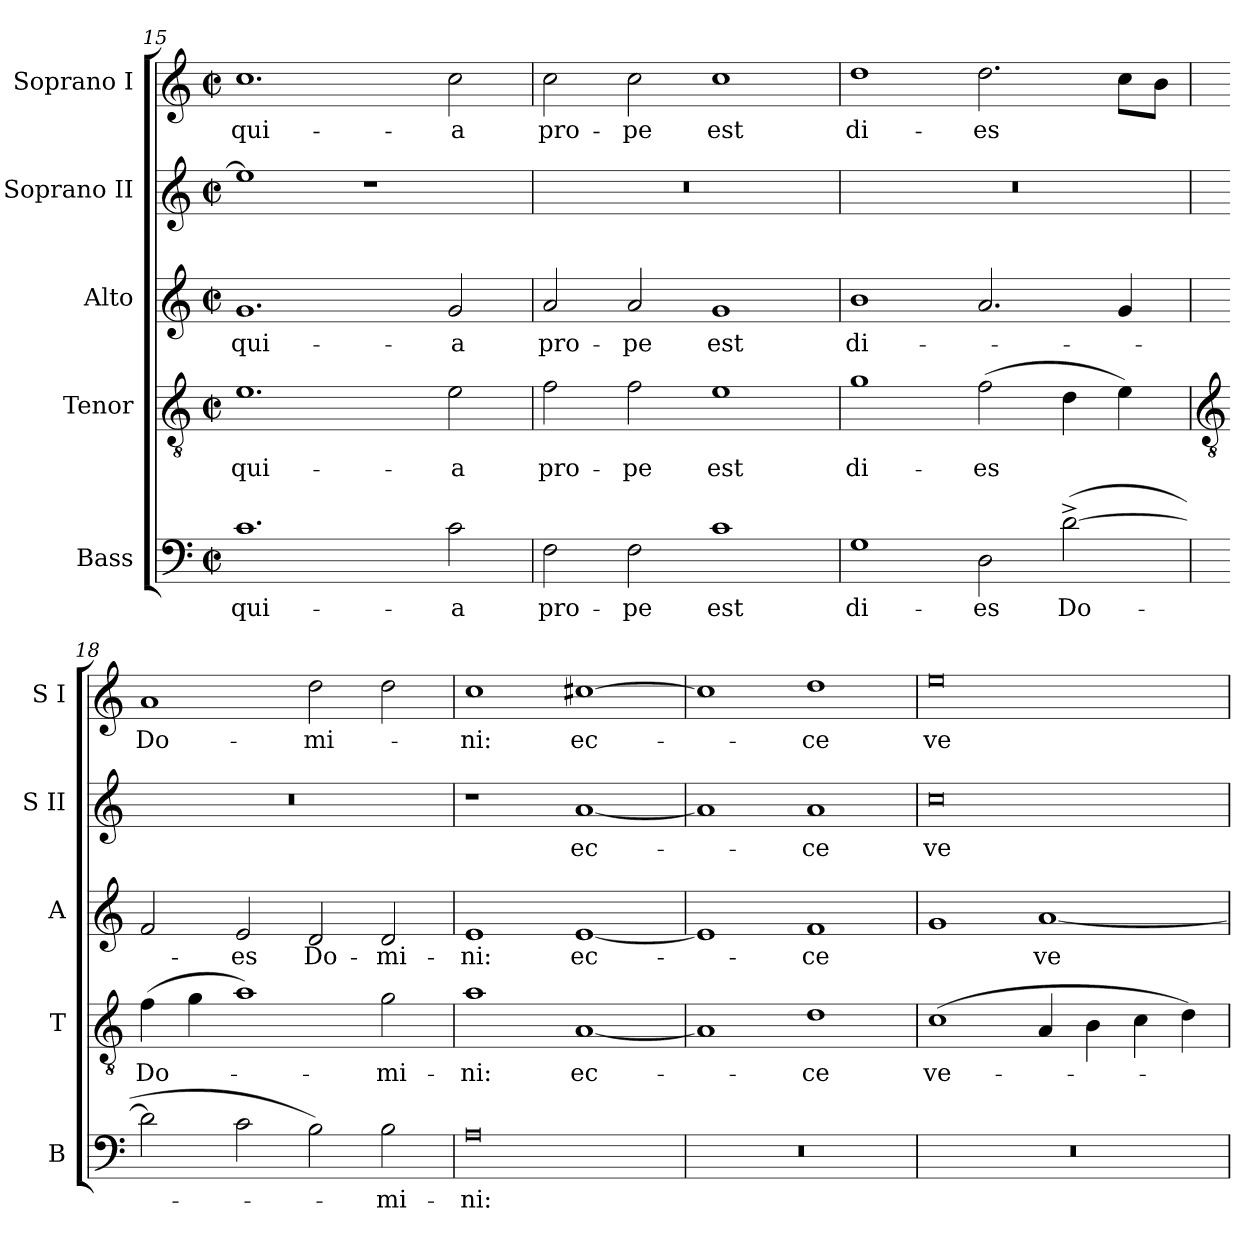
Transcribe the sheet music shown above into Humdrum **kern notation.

**kern	**text	**kern	**text	**kern	**text	**kern	**text	**kern	**text
*part5	*part5	*part4	*part4	*part3	*part3	*part2	*part2	*part1	*part1
*staff5	*staff5	*staff4	*staff4	*staff3	*staff3	*staff2	*staff2	*staff1	*staff1
*I"Bass	*	*I"Tenor	*	*I"Alto	*	*I"Soprano II	*	*I"Soprano I	*
*I'B	*	*I'T	*	*I'A	*	*I'S II	*	*I'S I	*
*clefF4	*	*clefGv2	*	*clefG2	*	*clefG2	*	*clefG2	*
*k[]	*	*k[]	*	*k[]	*	*k[]	*	*k[]	*
*C:	*	*C:	*	*C:	*	*C:	*	*C:	*
*M4/2	*	*M4/2	*	*M4/2	*	*M4/2	*	*M4/2	*
*met(c|)	*	*met(c|)	*	*met(c|)	*	*met(c|)	*	*met(c|)	*
=15	=15	=15	=15	=15	=15	=15	=15	=15	=15
!	!LO:LY:b	!	!LO:LY:b	!	!LO:LY:b	!	!	!	!LO:LY:b
1.c	qui-	1.e	qui-	1.g	qui-	1ee]	.	1.cc	qui-
.	.	.	.	.	.	1r	.	.	.
!	!LO:LY:b	!	!LO:LY:b	!	!LO:LY:b	!	!	!	!LO:LY:b
2c	-a	2e	-a	2g	-a	.	.	2cc	-a
=16	=16	=16	=16	=16	=16	=16	=16	=16	=16
!	!LO:LY:b	!	!LO:LY:b	!	!LO:LY:b	!	!	!	!LO:LY:b
2F	pro-	2f	pro-	2a	pro-	0r	.	2cc	pro-
!	!LO:LY:b	!	!LO:LY:b	!	!LO:LY:b	!	!	!	!LO:LY:b
2F	-pe	2f	-pe	2a	-pe	.	.	2cc	-pe
!	!LO:LY:b	!	!LO:LY:b	!	!LO:LY:b	!	!	!	!LO:LY:b
1c	est	1e	est	1g	est	.	.	1cc	est
=17	=17	=17	=17	=17	=17	=17	=17	=17	=17
!	!LO:LY:b	!	!LO:LY:b	!	!LO:LY:b	!	!	!	!LO:LY:b
1G	di-	1g	di-	1b	di-	0r	.	1dd	di-
!	!LO:LY:b	!	!LO:LY:b	!	!	!	!	!	!LO:LY:b
2D	-es	(>2f	-es	2.a	.	.	.	2.dd	-es
!	!LO:LY:b	!	!	!	!	!	!	!	!
(>[2d^	Do-	4d	.	.	.	.	.	.	.
.	.	4e)	.	4g	.	.	.	8ccL	.
.	.	.	.	.	.	.	.	8bJ	.
!!LO:LB:g=z
=18	=18	=18	=18	=18	=18	=18	=18	=18	=18
*	*	*clefGv2	*	*	*	*	*	*	*
!	!	!	!LO:LY:b	!	!	!	!	!	!LO:LY:b
2d]	.	(>4f	Do-	2f	.	0r	.	1a	Do-
.	.	4g	.	.	.	.	.	.	.
!	!	!	!	!	!LO:LY:b	!	!	!	!
2c	.	1a)	.	2e	es	.	.	.	.
!	!	!	!	!	!LO:LY:b	!	!	!	!LO:LY:b
2B)	.	.	.	2d	Do-	.	.	2dd	-mi-
!	!LO:LY:b	!	!LO:LY:b	!	!LO:LY:b	!	!	!	!
2B	mi-	2g	mi-	2d	-mi-	.	.	2dd	.
=19	=19	=19	=19	=19	=19	=19	=19	=19	=19
!	!LO:LY:b	!	!LO:LY:b	!	!LO:LY:b	!	!	!	!LO:LY:b
0A	-ni:	1a	-ni:	1e	-ni:	1r	.	1cc	-ni:
!	!	!	!LO:LY:b	!	!LO:LY:b	!	!LO:LY:b	!	!LO:LY:b
.	.	[1A	ec-	[1e	ec-	[1a	ec-	[1cc#X	ec-
=20	=20	=20	=20	=20	=20	=20	=20	=20	=20
0r	.	1A]	.	1e]	.	1a]	.	1cc#]	.
!	!	!	!LO:LY:b	!	!LO:LY:b	!	!LO:LY:b	!	!LO:LY:b
.	.	1d	ce	1f	ce	1a	ce	1dd	ce
=21	=21	=21	=21	=21	=21	=21	=21	=21	=21
!	!	!	!LO:LY:b	!	!	!	!LO:LY:b	!	!LO:LY:b
0r	.	(>1c	ve-	1g	.	0cc	ve-	0ee	ve-
!	!	!	!	!	!LO:LY:b	!	!	!	!
.	.	4A	.	[1a	ve-	.	.	.	.
.	.	4B	.	.	.	.	.	.	.
.	.	4c	.	.	.	.	.	.	.
.	.	4d)	.	.	.	.	.	.	.
=	=	=	=	=	=	=	=	=	=
*-	*-	*-	*-	*-	*-	*-	*-	*-	*-
